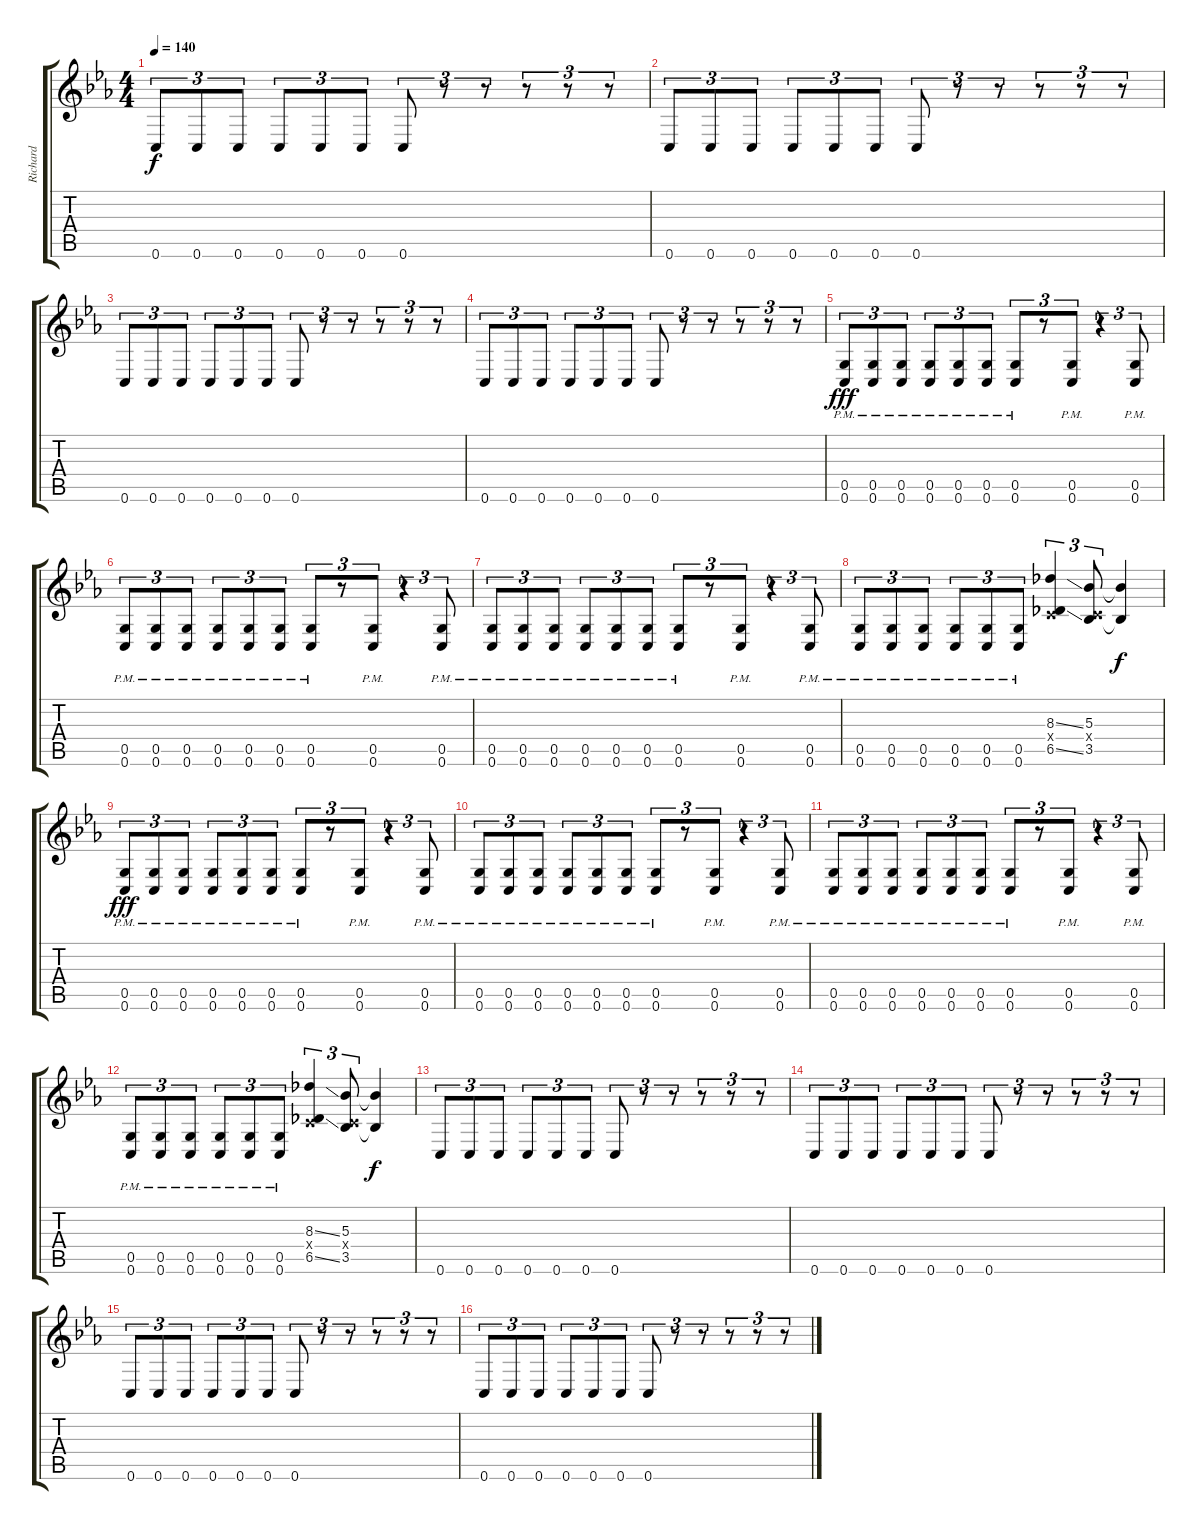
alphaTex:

\track ("Richard" "Richard") {instrument distortionguitar}
\staff {score tabs}
\tuning (D4 A3 F3 C3 G2 C2) {hide}
\ts (4 4)
\tempo 140
\clef g2
\ks eb
0.6.8{tu (3 2) dy f} 0.6.8{tu (3 2)} 0.6.8{tu (3 2)} 0.6.8{tu (3 2)} 0.6.8{tu (3 2)} 0.6.8{tu (3 2)} 0.6.8{tu (3 2)} r.8{tu (3 2)} r.8{tu (3 2)} r.8{tu (3 2)} r.8{tu (3 2)} r.8{tu (3 2)} |
0.6.8{tu (3 2)} 0.6.8{tu (3 2)} 0.6.8{tu (3 2)} 0.6.8{tu (3 2)} 0.6.8{tu (3 2)} 0.6.8{tu (3 2)} 0.6.8{tu (3 2)} r.8{tu (3 2)} r.8{tu (3 2)} r.8{tu (3 2)} r.8{tu (3 2)} r.8{tu (3 2)} |
0.6.8{tu (3 2)} 0.6.8{tu (3 2)} 0.6.8{tu (3 2)} 0.6.8{tu (3 2)} 0.6.8{tu (3 2)} 0.6.8{tu (3 2)} 0.6.8{tu (3 2)} r.8{tu (3 2)} r.8{tu (3 2)} r.8{tu (3 2)} r.8{tu (3 2)} r.8{tu (3 2)} |
0.6.8{tu (3 2)} 0.6.8{tu (3 2)} 0.6.8{tu (3 2)} 0.6.8{tu (3 2)} 0.6.8{tu (3 2)} 0.6.8{tu (3 2)} 0.6.8{tu (3 2)} r.8{tu (3 2)} r.8{tu (3 2)} r.8{tu (3 2)} r.8{tu (3 2)} r.8{tu (3 2)} |
(0.5{pm} 0.6{pm}).8{tu (3 2) dy fff} (0.5{pm} 0.6{pm}).8{tu (3 2)} (0.5{pm} 0.6{pm}).8{tu (3 2)} (0.5{pm} 0.6{pm}).8{tu (3 2)} (0.5{pm} 0.6{pm}).8{tu (3 2)} (0.5{pm} 0.6{pm}).8{tu (3 2)} (0.5{pm} 0.6{pm}).8{tu (3 2)} r.8{tu (3 2)} (0.5{pm} 0.6{pm}).8{tu (3 2)} r.4{tu (3 2)} (0.5{pm} 0.6{pm}).8{tu (3 2)} |
(0.5{pm} 0.6{pm}).8{tu (3 2)} (0.5{pm} 0.6{pm}).8{tu (3 2)} (0.5{pm} 0.6{pm}).8{tu (3 2)} (0.5{pm} 0.6{pm}).8{tu (3 2)} (0.5{pm} 0.6{pm}).8{tu (3 2)} (0.5{pm} 0.6{pm}).8{tu (3 2)} (0.5{pm} 0.6{pm}).8{tu (3 2)} r.8{tu (3 2)} (0.5{pm} 0.6{pm}).8{tu (3 2)} r.4{tu (3 2)} (0.5{pm} 0.6{pm}).8{tu (3 2)} |
(0.5{pm} 0.6{pm}).8{tu (3 2)} (0.5{pm} 0.6{pm}).8{tu (3 2)} (0.5{pm} 0.6{pm}).8{tu (3 2)} (0.5{pm} 0.6{pm}).8{tu (3 2)} (0.5{pm} 0.6{pm}).8{tu (3 2)} (0.5{pm} 0.6{pm}).8{tu (3 2)} (0.5{pm} 0.6{pm}).8{tu (3 2)} r.8{tu (3 2)} (0.5{pm} 0.6{pm}).8{tu (3 2)} r.4{tu (3 2)} (0.5{pm} 0.6{pm}).8{tu (3 2)} |
(0.5{pm} 0.6{pm}).8{tu (3 2)} (0.5{pm} 0.6{pm}).8{tu (3 2)} (0.5{pm} 0.6{pm}).8{tu (3 2)} (0.5{pm} 0.6{pm}).8{tu (3 2)} (0.5{pm} 0.6{pm}).8{tu (3 2)} (0.5{pm} 0.6{pm}).8{tu (3 2)} (8.3{ss} 0.4{x} 6.5{ss}).4{tu (3 2)} (5.3 0.4{x} 3.5).8{tu (3 2)} (5.3{t} 3.5{t}).4{dy f} |
(0.5{pm} 0.6{pm}).8{tu (3 2) dy fff} (0.5{pm} 0.6{pm}).8{tu (3 2)} (0.5{pm} 0.6{pm}).8{tu (3 2)} (0.5{pm} 0.6{pm}).8{tu (3 2)} (0.5{pm} 0.6{pm}).8{tu (3 2)} (0.5{pm} 0.6{pm}).8{tu (3 2)} (0.5{pm} 0.6{pm}).8{tu (3 2)} r.8{tu (3 2)} (0.5{pm} 0.6{pm}).8{tu (3 2)} r.4{tu (3 2)} (0.5{pm} 0.6{pm}).8{tu (3 2)} |
(0.5{pm} 0.6{pm}).8{tu (3 2)} (0.5{pm} 0.6{pm}).8{tu (3 2)} (0.5{pm} 0.6{pm}).8{tu (3 2)} (0.5{pm} 0.6{pm}).8{tu (3 2)} (0.5{pm} 0.6{pm}).8{tu (3 2)} (0.5{pm} 0.6{pm}).8{tu (3 2)} (0.5{pm} 0.6{pm}).8{tu (3 2)} r.8{tu (3 2)} (0.5{pm} 0.6{pm}).8{tu (3 2)} r.4{tu (3 2)} (0.5{pm} 0.6{pm}).8{tu (3 2)} |
(0.5{pm} 0.6{pm}).8{tu (3 2)} (0.5{pm} 0.6{pm}).8{tu (3 2)} (0.5{pm} 0.6{pm}).8{tu (3 2)} (0.5{pm} 0.6{pm}).8{tu (3 2)} (0.5{pm} 0.6{pm}).8{tu (3 2)} (0.5{pm} 0.6{pm}).8{tu (3 2)} (0.5{pm} 0.6{pm}).8{tu (3 2)} r.8{tu (3 2)} (0.5{pm} 0.6{pm}).8{tu (3 2)} r.4{tu (3 2)} (0.5{pm} 0.6{pm}).8{tu (3 2)} |
(0.5{pm} 0.6{pm}).8{tu (3 2)} (0.5{pm} 0.6{pm}).8{tu (3 2)} (0.5{pm} 0.6{pm}).8{tu (3 2)} (0.5{pm} 0.6{pm}).8{tu (3 2)} (0.5{pm} 0.6{pm}).8{tu (3 2)} (0.5{pm} 0.6{pm}).8{tu (3 2)} (8.3{ss} 0.4{x} 6.5{ss}).4{tu (3 2)} (5.3 0.4{x} 3.5).8{tu (3 2)} (5.3{t} 3.5{t}).4{dy f} |
0.6.8{tu (3 2)} 0.6.8{tu (3 2)} 0.6.8{tu (3 2)} 0.6.8{tu (3 2)} 0.6.8{tu (3 2)} 0.6.8{tu (3 2)} 0.6.8{tu (3 2)} r.8{tu (3 2)} r.8{tu (3 2)} r.8{tu (3 2)} r.8{tu (3 2)} r.8{tu (3 2)} |
0.6.8{tu (3 2)} 0.6.8{tu (3 2)} 0.6.8{tu (3 2)} 0.6.8{tu (3 2)} 0.6.8{tu (3 2)} 0.6.8{tu (3 2)} 0.6.8{tu (3 2)} r.8{tu (3 2)} r.8{tu (3 2)} r.8{tu (3 2)} r.8{tu (3 2)} r.8{tu (3 2)} |
0.6.8{tu (3 2)} 0.6.8{tu (3 2)} 0.6.8{tu (3 2)} 0.6.8{tu (3 2)} 0.6.8{tu (3 2)} 0.6.8{tu (3 2)} 0.6.8{tu (3 2)} r.8{tu (3 2)} r.8{tu (3 2)} r.8{tu (3 2)} r.8{tu (3 2)} r.8{tu (3 2)} |
0.6.8{tu (3 2)} 0.6.8{tu (3 2)} 0.6.8{tu (3 2)} 0.6.8{tu (3 2)} 0.6.8{tu (3 2)} 0.6.8{tu (3 2)} 0.6.8{tu (3 2)} r.8{tu (3 2)} r.8{tu (3 2)} r.8{tu (3 2)} r.8{tu (3 2)} r.8{tu (3 2)}
